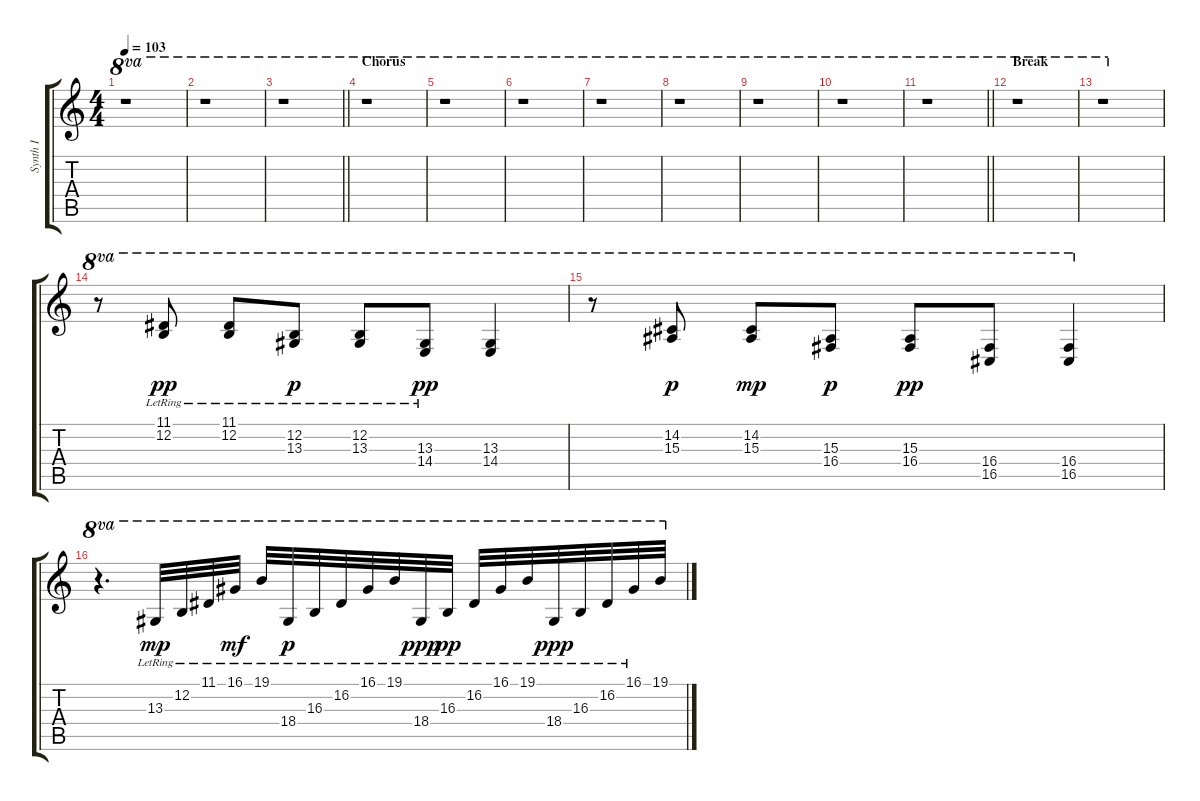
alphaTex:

\track ("Synth I" "Synth I") {instrument marimba}
\staff {score tabs}
\tuning (E4 B3 G3 D3 A2 E2) {hide}
\ts (4 4)
\tempo 103
\clef g2
\ks c
r.1{ot 8va dy pp} |
r.1{ot 8va} |
\barLineRight lightlight
r.1{ot 8va} |
\section ("" "Chorus")
r.1{ot 8va} |
r.1{ot 8va} |
r.1{ot 8va} |
r.1{ot 8va} |
r.1{ot 8va} |
r.1{ot 8va} |
r.1{ot 8va} |
\barLineRight lightlight
r.1{ot 8va} |
\section ("" "Break")
r.1{ot 8va} |
r.1{ot 8va} |
r.8{ot 8va} (11.1{lr} 12.2{lr}).8{ot 8va} (11.1{lr} 12.2{lr}).8{ot 8va} (12.2{lr} 13.3{lr}).8{ot 8va dy p} (12.2{lr} 13.3{lr}).8{ot 8va} (13.3{lr} 14.4{lr}).8{ot 8va dy pp} (13.3 14.4).4{ot 8va} |
r.8{ot 8va} (14.2 15.3).8{ot 8va dy p} (14.2 15.3).8{ot 8va dy mp} (15.3 16.4).8{ot 8va dy p} (15.3 16.4).8{ot 8va dy pp} (16.4 16.5).8{ot 8va} (16.4 16.5).4{ot 8va} |
r.4{d ot 8va} 13.3{lr}.32{ot 8va dy mp} 12.2{lr}.32{ot 8va} 11.1{lr}.32{ot 8va} 16.1{lr}.32{ot 8va dy mf balance 7} 19.1{lr}.32{ot 8va} 18.4{lr}.32{ot 8va dy p balance 14} 16.3{lr}.32{ot 8va} 16.2{lr}.32{ot 8va} 16.1{lr}.32{ot 8va} 19.1{lr}.32{ot 8va} 18.4{lr}.32{ot 8va dy ppp balance 7} 16.3{lr}.32{ot 8va dy pp} 16.2{lr}.32{ot 8va} 16.1{lr}.32{ot 8va} 19.1{lr}.32{ot 8va} 18.4{lr}.32{ot 8va dy ppp balance 3} 16.3{lr}.32{ot 8va} 16.2{lr}.32{ot 8va} 16.1{lr}.32{ot 8va} 19.1.32{ot 8va}
